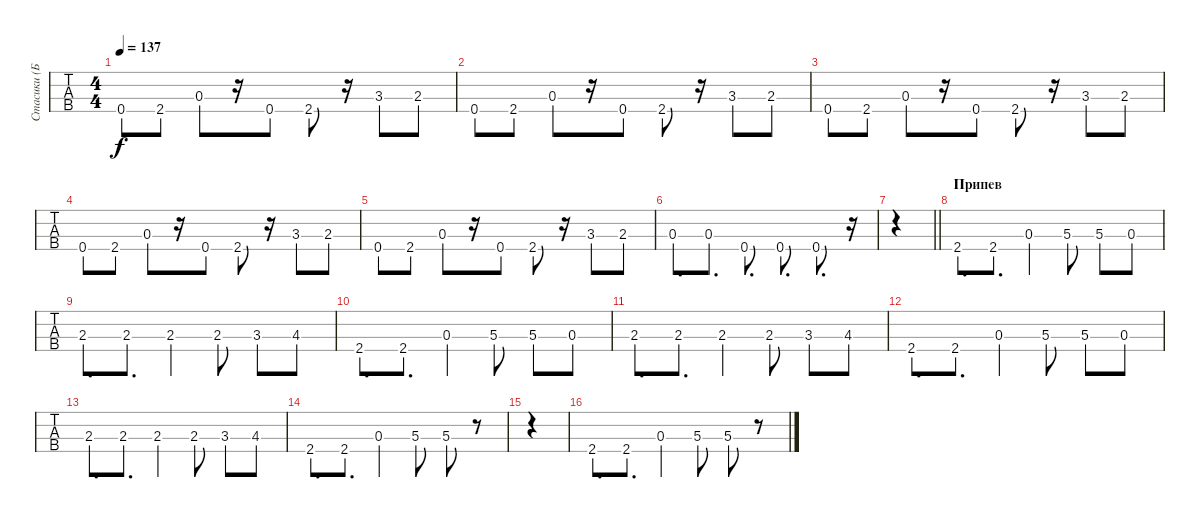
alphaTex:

\track ("Стасики (Бас)" "Стасики (Б") {instrument electricbassfinger}
\staff {tabs}
\tuning (G2 D2 A1 E1) {hide}
\ts (4 4)
\tempo 137
\clef f4
\ks c
0.4.8{dy f} 2.4.8 0.3.8 r.16 0.4.8 2.4.8 r.16 3.3.8 2.3.8 |
0.4.8 2.4.8 0.3.8 r.16 0.4.8 2.4.8 r.16 3.3.8 2.3.8 |
0.4.8 2.4.8 0.3.8 r.16 0.4.8 2.4.8 r.16 3.3.8 2.3.8 |
0.4.8 2.4.8 0.3.8 r.16 0.4.8 2.4.8 r.16 3.3.8 2.3.8 |
0.4.8 2.4.8 0.3.8 r.16 0.4.8 2.4.8 r.16 3.3.8 2.3.8 |
0.3.8{d} 0.3.8{d} 0.4.8{d} 0.4.8{d} 0.4.8{d} r.16 |
\barLineRight lightlight
|
\section ("" "Припев")
2.4.8{d} 2.4.8{d} 0.3.4 5.3.8 5.3.8 0.3.8 |
2.3.8{d} 2.3.8{d} 2.3.4 2.3.8 3.3.8 4.3.8 |
2.4.8{d} 2.4.8{d} 0.3.4 5.3.8 5.3.8 0.3.8 |
2.3.8{d} 2.3.8{d} 2.3.4 2.3.8 3.3.8 4.3.8 |
2.4.8{d} 2.4.8{d} 0.3.4 5.3.8 5.3.8 0.3.8 |
2.3.8{d} 2.3.8{d} 2.3.4 2.3.8 3.3.8 4.3.8 |
2.4.8{d} 2.4.8{d} 0.3.4 5.3.8 5.3.8 r.8 |
|
2.4.8{d} 2.4.8{d} 0.3.4 5.3.8 5.3.8 r.8
